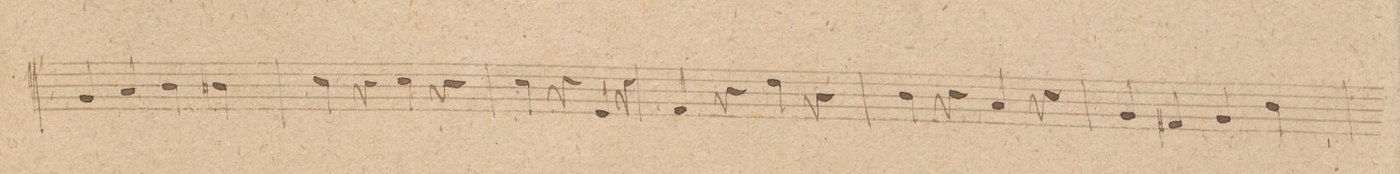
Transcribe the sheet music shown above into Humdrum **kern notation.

**kern	**dynam
*I"Basso.	*
*clefF4	*
*k[f#c#g#]	*
*met(c|)	*
*M2/2	*
4BB/	.
4C#/	.
4D\	.
4D#X\	.
=53	=53
4E\	.
4r	.
4E\	.
4r	.
=54	=54
4E\	.
4r	.
4GG#/	.
4r	.
=55	=55
4AA/	.
4r	.
4F#\	.
4r	.
=56	=56
4D\	.
4r	.
4C#/	.
4r	.
=57	=57
4BB/	.
4AA#X/	.
4BB/	.
4D\	.
=58	=58
*-	*-
